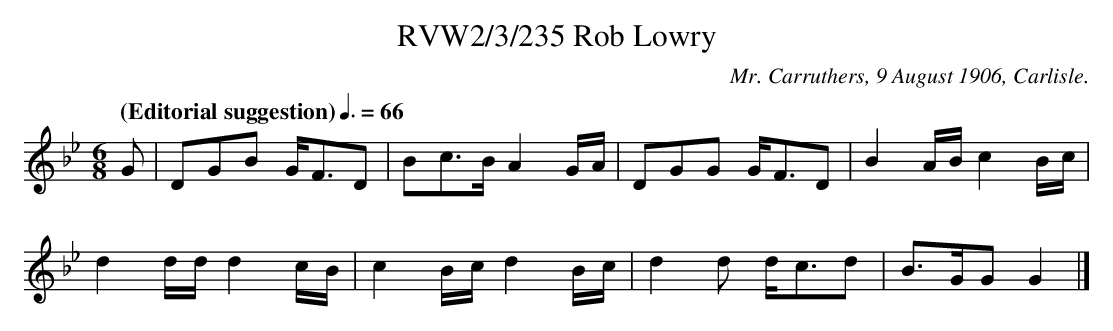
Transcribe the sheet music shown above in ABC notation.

X:1
T:RVW2/3/235 Rob Lowry
C:Mr. Carruthers, 9 August 1906, Carlisle.
L:1/8
Q: "(Editorial suggestion)" 3/8=66
M:6/8
K:Bb
G | DGB G/2F3/2D | Bc3/2B/2 A2 G/2A/2 | DGG G/2F3/2D | B2 A/2B/2 c2 B/2c/2|$
d2 d/2d/2 d2 c/2B/2 | c2 B/2c/2 d2 B/2c/2 | d2 d d/2c3/2d | B3/2G/2G G2|]$
